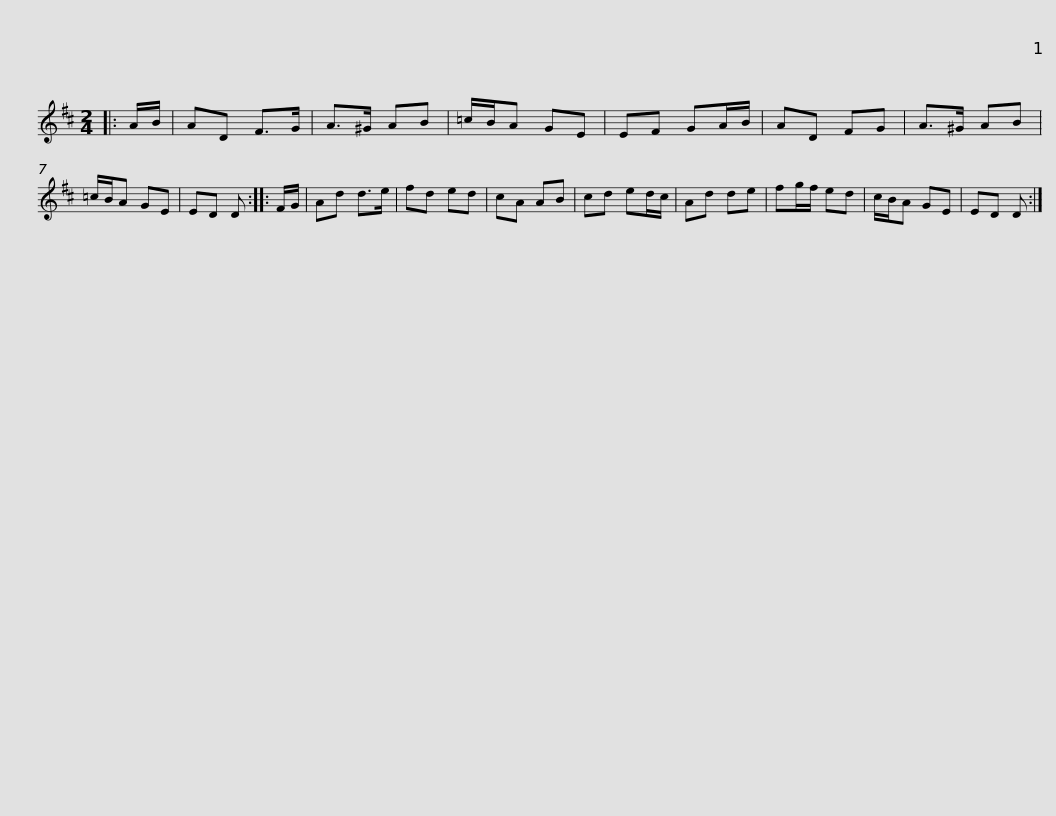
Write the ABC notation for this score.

X:1
L:1/8
M:2/4
I:linebreak $
K:D
V:1 treble
V:1
|: A/B/ | AD F>G | A>^G AB | =c/B/A GE | EF GA/B/ | %5
 AD FG | A>^G AB | =c/B/A GE | ED D ::$ F/G/ | %10
 Ad d>e | fd ed | cA AB | cd ed/c/ | Ad de | %15
 fg/f/ ed | c/B/A GE | ED D :| %18
